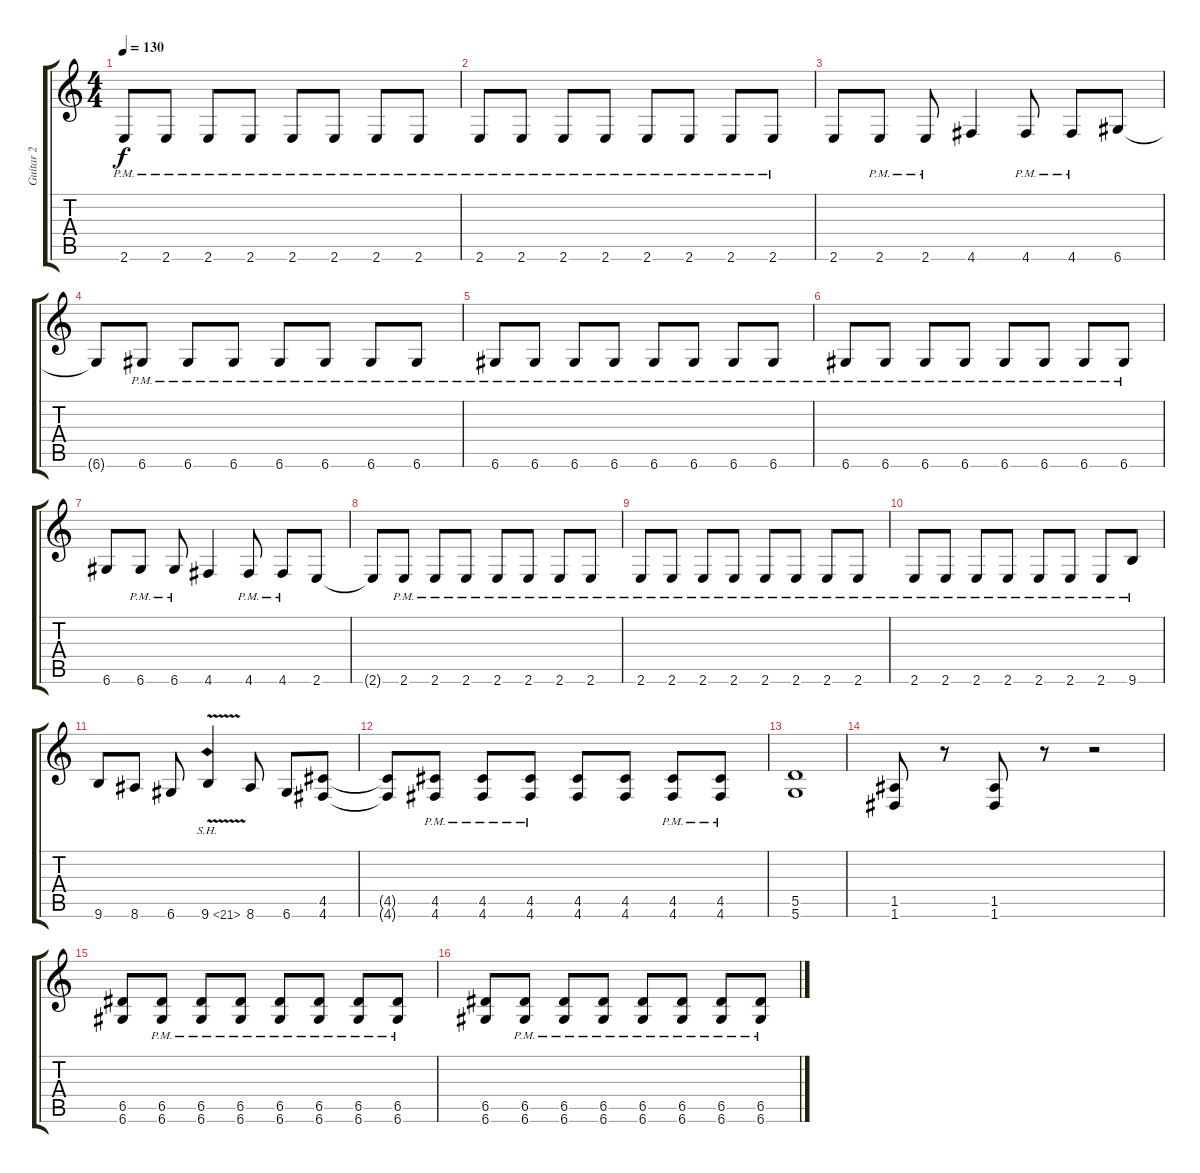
\track ("Guitar 2" "Guitar 2") {instrument distortionguitar}
\staff {score tabs}
\tuning (E4 B3 G3 D3 A2 D2) {hide}
\ts (4 4)
\tempo 130
\clef g2
\ks c
2.6{pm}.8{dy f} 2.6{pm}.8 2.6{pm}.8 2.6{pm}.8 2.6{pm}.8 2.6{pm}.8 2.6{pm}.8 2.6{pm}.8 |
2.6{pm}.8 2.6{pm}.8 2.6{pm}.8 2.6{pm}.8 2.6{pm}.8 2.6{pm}.8 2.6{pm}.8 2.6{pm}.8 |
2.6.8 2.6{pm}.8 2.6{pm}.8 4.6.4 4.6{pm}.8 4.6{pm}.8 6.6.8 |
6.6{t}.8 6.6{pm}.8 6.6{pm}.8 6.6{pm}.8 6.6{pm}.8 6.6{pm}.8 6.6{pm}.8 6.6{pm}.8 |
6.6{pm}.8 6.6{pm}.8 6.6{pm}.8 6.6{pm}.8 6.6{pm}.8 6.6{pm}.8 6.6{pm}.8 6.6{pm}.8 |
6.6{pm}.8 6.6{pm}.8 6.6{pm}.8 6.6{pm}.8 6.6{pm}.8 6.6{pm}.8 6.6{pm}.8 6.6{pm}.8 |
6.6.8 6.6{pm}.8 6.6{pm}.8 4.6.4 4.6{pm}.8 4.6{pm}.8 2.6.8 |
2.6{t}.8 2.6{pm}.8 2.6{pm}.8 2.6{pm}.8 2.6{pm}.8 2.6{pm}.8 2.6{pm}.8 2.6{pm}.8 |
2.6{pm}.8 2.6{pm}.8 2.6{pm}.8 2.6{pm}.8 2.6{pm}.8 2.6{pm}.8 2.6{pm}.8 2.6{pm}.8 |
2.6{pm}.8 2.6{pm}.8 2.6{pm}.8 2.6{pm}.8 2.6{pm}.8 2.6{pm}.8 2.6{pm}.8 9.6{pm}.8{volume 13 balance 8} |
9.6.8 8.6.8 6.6.8 9.6{sh 12 v}.4 8.6.8 6.6.8 (4.5 4.6).8{balance 0} |
(4.5{t} 4.6{t}).8 (4.5{pm} 4.6{pm}).8 (4.5{pm} 4.6{pm}).8 (4.5{pm} 4.6{pm}).8 (4.5 4.6).8 (4.5 4.6).8 (4.5{pm} 4.6{pm}).8 (4.5{pm} 4.6{pm}).8 |
(5.5 5.6).1 |
(1.5 1.6).8 r.8 (1.5 1.6).8 r.8 r.2 |
(6.5 6.6).8 (6.5{pm} 6.6{pm}).8 (6.5{pm} 6.6{pm}).8 (6.5{pm} 6.6{pm}).8 (6.5{pm} 6.6{pm}).8 (6.5{pm} 6.6{pm}).8 (6.5{pm} 6.6{pm}).8 (6.5{pm} 6.6{pm}).8 |
(6.5 6.6).8 (6.5{pm} 6.6{pm}).8 (6.5{pm} 6.6{pm}).8 (6.5{pm} 6.6{pm}).8 (6.5{pm} 6.6{pm}).8 (6.5{pm} 6.6{pm}).8 (6.5{pm} 6.6{pm}).8 (6.5{pm} 6.6{pm}).8
